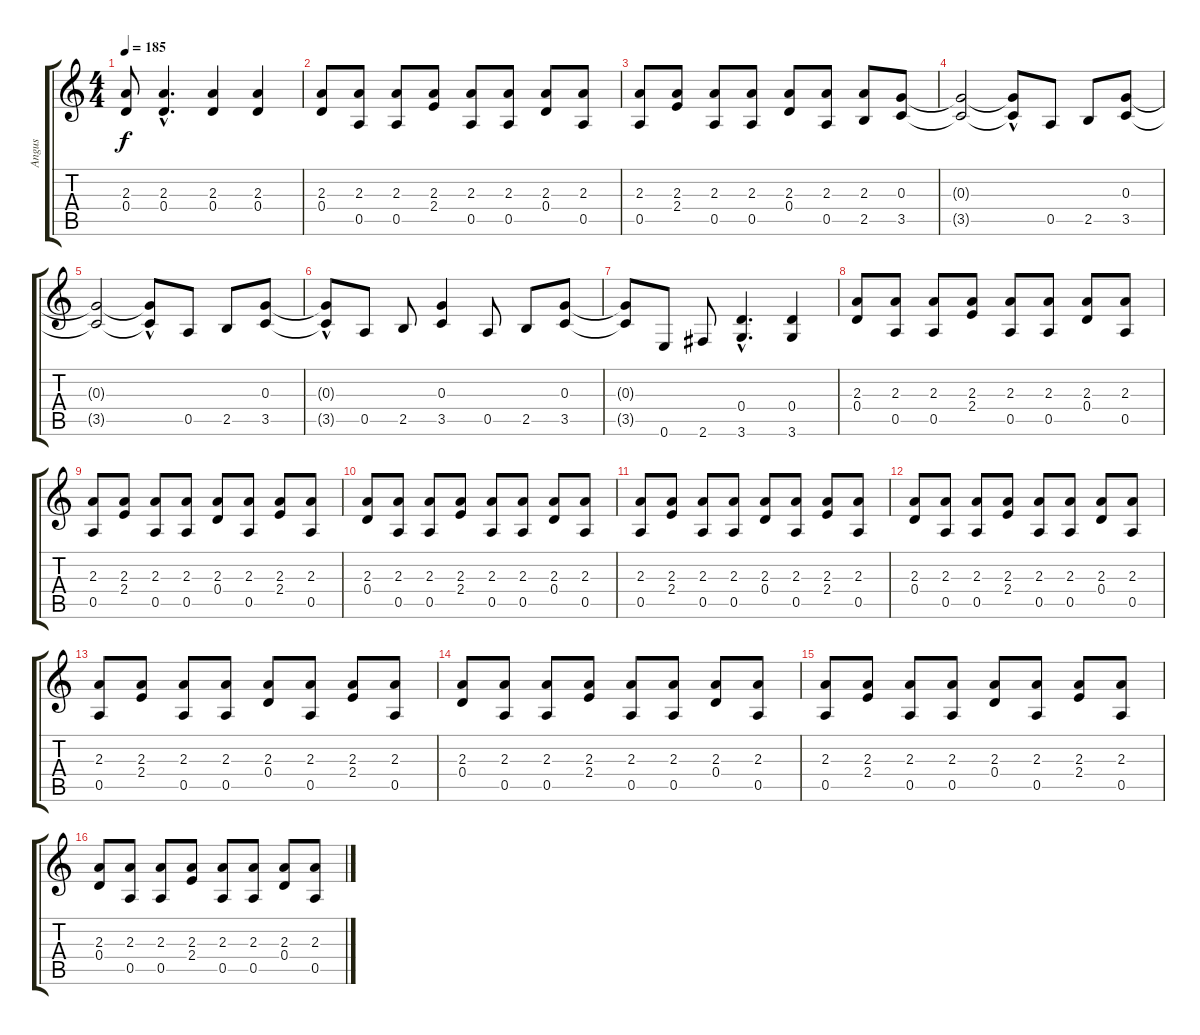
\track ("Angus" "Angus") {instrument distortionguitar}
\staff {score tabs}
\tuning (E4 B3 G3 D3 A2 E2) {hide}
\ts (4 4)
\tempo 185
\clef g2
\ks c
(2.3{t} 0.4{t}).8{dy f} (2.3{hac} 0.4{hac}).4{d} (2.3 0.4).4 (2.3 0.4).4 |
(2.3 0.4).8 (2.3 0.5).8 (2.3 0.5).8 (2.3 2.4).8 (2.3 0.5).8 (2.3 0.5).8 (2.3 0.4).8 (2.3 0.5).8 |
(2.3 0.5).8 (2.3 2.4).8 (2.3 0.5).8 (2.3 0.5).8 (2.3 0.4).8 (2.3 0.5).8 (2.3 2.5).8 (0.3 3.5).8 |
(0.3{t} 3.5{t}).2 (0.3{hac t} 3.5{t}).8 0.5.8 2.5.8 (0.3 3.5).8 |
(0.3{t} 3.5{t}).2 (0.3{hac t} 3.5{t}).8 0.5.8 2.5.8 (0.3 3.5).8 |
(0.3{hac t} 3.5{t}).8 0.5.8 2.5.8 (0.3 3.5).4 0.5.8 2.5.8 (0.3 3.5).8 |
(0.3{t} 3.5{t}).8 0.6.8 2.6.8 (0.4{hac} 3.6{hac}).4{d} (0.4 3.6).4 |
(2.3 0.4).8 (2.3 0.5).8 (2.3 0.5).8 (2.3 2.4).8 (2.3 0.5).8 (2.3 0.5).8 (2.3 0.4).8 (2.3 0.5).8 |
(2.3 0.5).8 (2.3 2.4).8 (2.3 0.5).8 (2.3 0.5).8 (2.3 0.4).8 (2.3 0.5).8 (2.3 2.4).8 (2.3 0.5).8 |
(2.3 0.4).8 (2.3 0.5).8 (2.3 0.5).8 (2.3 2.4).8 (2.3 0.5).8 (2.3 0.5).8 (2.3 0.4).8 (2.3 0.5).8 |
(2.3 0.5).8 (2.3 2.4).8 (2.3 0.5).8 (2.3 0.5).8 (2.3 0.4).8 (2.3 0.5).8 (2.3 2.4).8 (2.3 0.5).8 |
(2.3 0.4).8 (2.3 0.5).8 (2.3 0.5).8 (2.3 2.4).8 (2.3 0.5).8 (2.3 0.5).8 (2.3 0.4).8 (2.3 0.5).8 |
(2.3 0.5).8 (2.3 2.4).8 (2.3 0.5).8 (2.3 0.5).8 (2.3 0.4).8 (2.3 0.5).8 (2.3 2.4).8 (2.3 0.5).8 |
(2.3 0.4).8 (2.3 0.5).8 (2.3 0.5).8 (2.3 2.4).8 (2.3 0.5).8 (2.3 0.5).8 (2.3 0.4).8 (2.3 0.5).8 |
(2.3 0.5).8 (2.3 2.4).8 (2.3 0.5).8 (2.3 0.5).8 (2.3 0.4).8 (2.3 0.5).8 (2.3 2.4).8 (2.3 0.5).8 |
(2.3 0.4).8 (2.3 0.5).8 (2.3 0.5).8 (2.3 2.4).8 (2.3 0.5).8 (2.3 0.5).8 (2.3 0.4).8 (2.3 0.5).8
